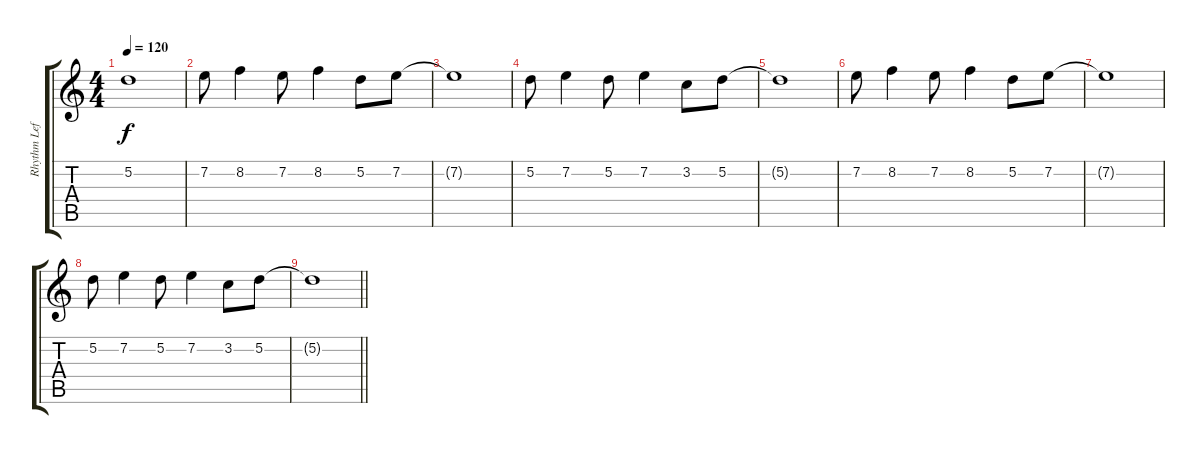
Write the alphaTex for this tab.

\track ("Rhythm Left" "Rhythm Lef") {instrument distortionguitar}
\staff {score tabs}
\tuning (D4 A3 F3 C3 G2 D2) {hide}
\ts (4 4)
\tempo 120
\clef g2
\ks c
5.2{t}.1{dy f} |
7.2.8 8.2.4 7.2.8 8.2.4 5.2.8 7.2.8 |
7.2{t}.1 |
5.2.8 7.2.4 5.2.8 7.2.4 3.2.8 5.2.8 |
5.2{t}.1 |
7.2.8 8.2.4 7.2.8 8.2.4 5.2.8 7.2.8 |
7.2{t}.1 |
5.2.8 7.2.4 5.2.8 7.2.4 3.2.8 5.2.8 |
\barLineRight lightlight
5.2{t}.1
